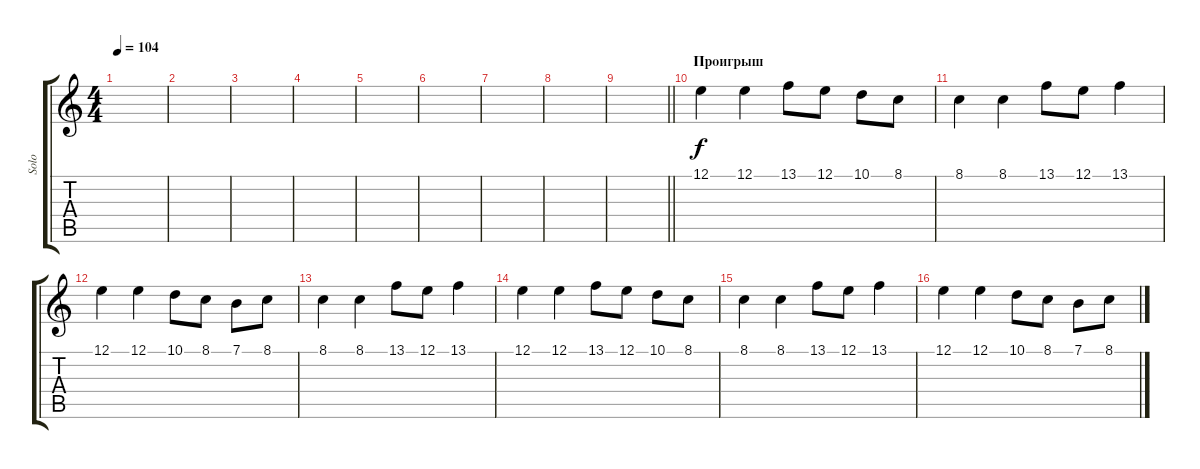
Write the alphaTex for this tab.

\track ("Solo" "Solo") {instrument dulcimer}
\staff {score tabs}
\tuning (E4 B3 G3 D3 A2 E2) {hide}
\ts (4 4)
\tempo 104
\clef g2
\ks c
|
|
|
|
|
|
|
|
\barLineRight lightlight
|
\section ("" "Проигрыш")
12.1.4 12.1.4 13.1.8 12.1.8 10.1.8 8.1.8 |
8.1.4 8.1.4 13.1.8 12.1.8 13.1.4 |
12.1.4 12.1.4 10.1.8 8.1.8 7.1.8 8.1.8 |
8.1.4 8.1.4 13.1.8 12.1.8 13.1.4 |
12.1.4 12.1.4 13.1.8 12.1.8 10.1.8 8.1.8 |
8.1.4 8.1.4 13.1.8 12.1.8 13.1.4 |
12.1.4 12.1.4 10.1.8 8.1.8 7.1.8 8.1.8
